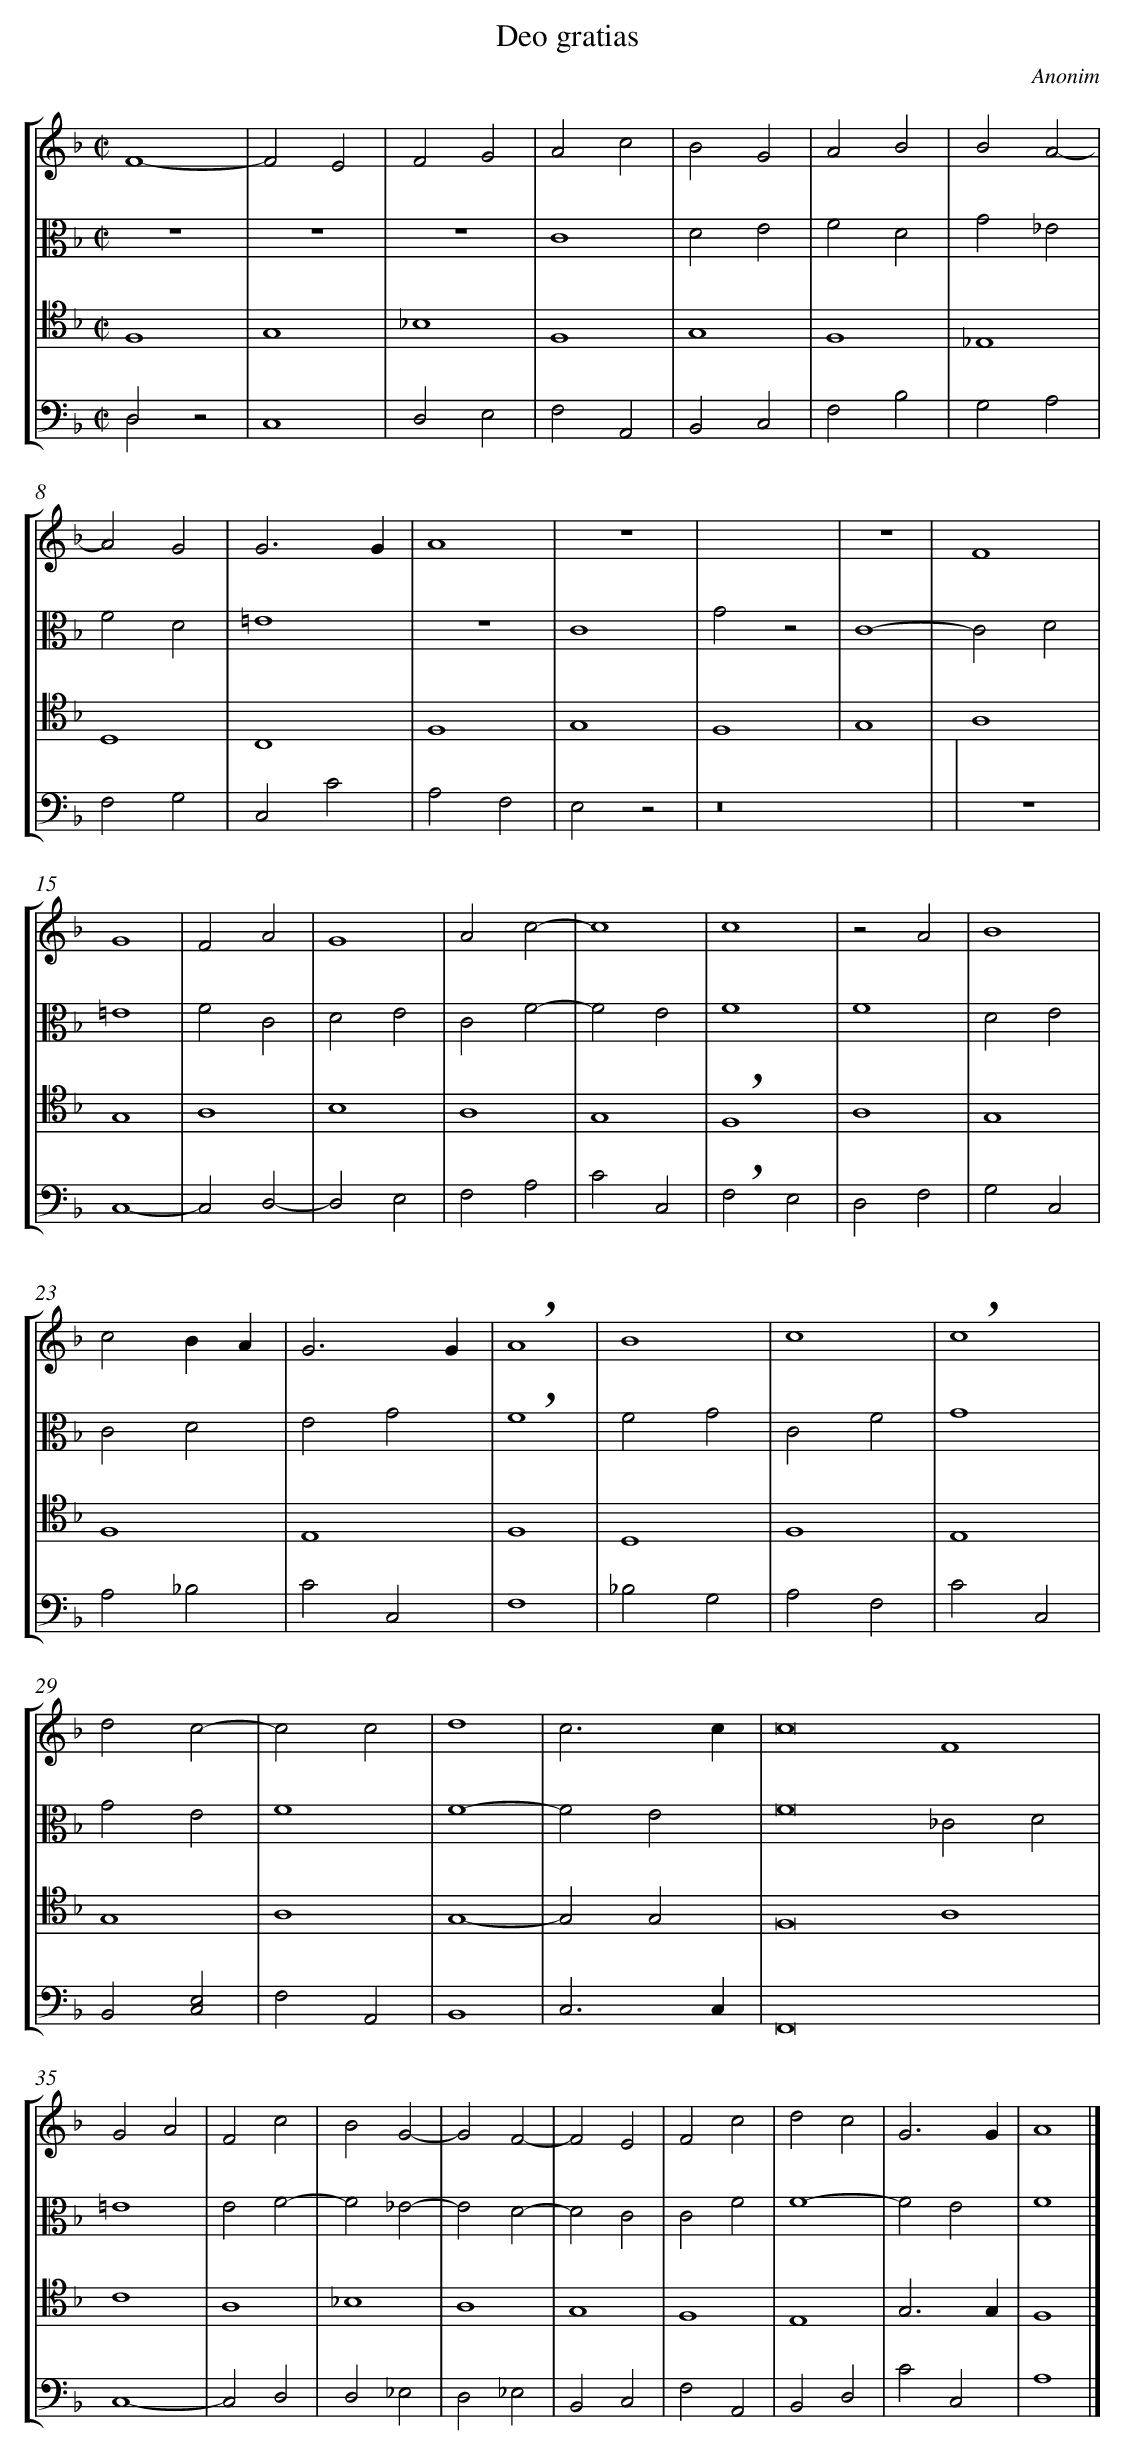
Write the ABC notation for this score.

X:1
T: Deo gratias
C: Anonim
L: 1/4
M: C|
%%staves [1 2 3 4]
V: 1
V: 2 clef=alto
V: 3 clef=tenor
V: 4 clef=bass
K: F
[V:1] F4- |
[V:2] z4 |
[V:3] F,4 |
[V:4] D,2z2 & D,2x2 |
[V:1] F2E2 |
[V:2] z4 |
[V:3] G,4 |
[V:4] C,4 |
[V:1] F2G2 |
[V:2] z4 |
[V:3] _B,4 |
[V:4] D,2E,2 |
[V:1] A2c2 |
[V:2] C4 |
[V:3] F,4 |
[V:4] F,2A,,2 |
[V:1] B2G2 |
[V:2] D2E2 |
[V:3] G,4 |
[V:4] B,,2C,2 |
[V:1] A2B2 |
[V:2] F2D2 |
[V:3] F,4 |
[V:4] F,2B,2 |
[V:1] B2A2- |
[V:2] G2_E2 |
[V:3] _E,4 |
[V:4] G,2A,2 |
[V:1] A2G2 |
[V:2] F2D2 |
[V:3] D,4 |
[V:4] F,2G,2 |
[V:1] G3G |
[V:2] =E4 |
[V:3] C,4 |
[V:4] C,2C2 |
[V:1] A4 |
[V:2] z4 |
[V:3] F,4 |
[V:4] A,2F,2 |
[V:1] z4 |
[V:2] C4 |
[V:3] G,4 |
[V:4] E,2z2 |
[V:1] x4 |
[V:2] G2z2 |
[V:3] F,4 |
[V:4] z8 |
[V:1] z4 |
[V:2] C4- |
[V:3] G,4 |
[V:4]  |
[V:1] F4 |
[V:2] C2D2 |
[V:3] A,4 |
[V:4] z4 |
[V:1] G4 |
[V:2] =E4 |
[V:3] G,4 |
[V:4] C,4- |
[V:1] F2A2 |
[V:2] F2C2 |
[V:3] A,4 |
[V:4] C,2D,2- |
[V:1] G4 |
[V:2] D2E2 |
[V:3] B,4 |
[V:4] D,2E,2 |
[V:1] A2c2- |
[V:2] C2F2- |
[V:3] A,4 |
[V:4] F,2A,2 |
[V:1] c4 |
[V:2] F2E2 |
[V:3] G,4 |
[V:4] C2C,2 |
[V:1] c4 |
[V:2] F4 |
[V:3] !breath!F,4 |
[V:4] !breath!F,2E,2 |
[V:1] z2A2 |
[V:2] F4 |
[V:3] A,4 |
[V:4] D,2F,2 |
[V:1] B4 |
[V:2] D2E2 |
[V:3] G,4 |
[V:4] G,2C,2 |
[V:1] c2BA |
[V:2] C2D2 |
[V:3] F,4 |
[V:4] A,2_B,2 |
[V:1] G3G |
[V:2] E2G2 |
[V:3] E,4 |
[V:4] C2C,2 |
[V:1] !breath!A4 |
[V:2] !breath!F4 |
[V:3] F,4 |
[V:4] F,4 |
[V:1] B4 |
[V:2] F2G2 |
[V:3] D,4 |
[V:4] _B,2G,2 |
[V:1] c4 |
[V:2] C2F2 |
[V:3] F,4 |
[V:4] A,2F,2 |
[V:1] !breath!c4 |
[V:2] G4 |
[V:3] E,4 |
[V:4] C2C,2 |
[V:1] d2c2- |
[V:2] G2E2 |
[V:3] G,4 |
[V:4] B,,2[E,2C,2] |
[V:1] c2c2 |
[V:2] F4 |
[V:3] A,4 |
[V:4] F,2A,,2 |
[V:1] d4 |
[V:2] F4- |
[V:3] G,4- |
[V:4] B,,4 |
[V:1] c3c |
[V:2] F2E2 |
[V:3] G,2G,2 |
[V:4] C,3C, |
[V:1] c8 [|]
[V:2] F8 [|]
[V:3] F,8 [|]
[V:4] F,,8 [|]
[V:1] F4 |
[V:2] _C2D2 |
[V:3] A,4 |
[V:4] x4 |
[V:1] G2A2 |
[V:2] =E4 |
[V:3] C4 |
[V:4] C,4- |
[V:1] F2c2 |
[V:2] E2F2- |
[V:3] A,4 |
[V:4] C,2D,2 |
[V:1] B2G2- |
[V:2] F2_E2- |
[V:3] _B,4 |
[V:4] D,2_E,2 |
[V:1] G2F2- |
[V:2] E2D2- |
[V:3] A,4 |
[V:4] D,2_E,2 |
[V:1] F2E2 |
[V:2] D2C2 |
[V:3] G,4 |
[V:4] B,,2C,2 |
[V:1] F2c2 |
[V:2] C2F2 |
[V:3] F,4 |
[V:4] F,2A,,2 |
[V:1] d2c2 |
[V:2] F4- |
[V:3] E,4 |
[V:4] B,,2D,2 |
[V:1] G3G |
[V:2] F2E2 |
[V:3] G,3G, |
[V:4] C2C,2 |
[V:1] A4 |]
[V:2] F4 |]
[V:3] F,4 |]
[V:4] A,4 |]
